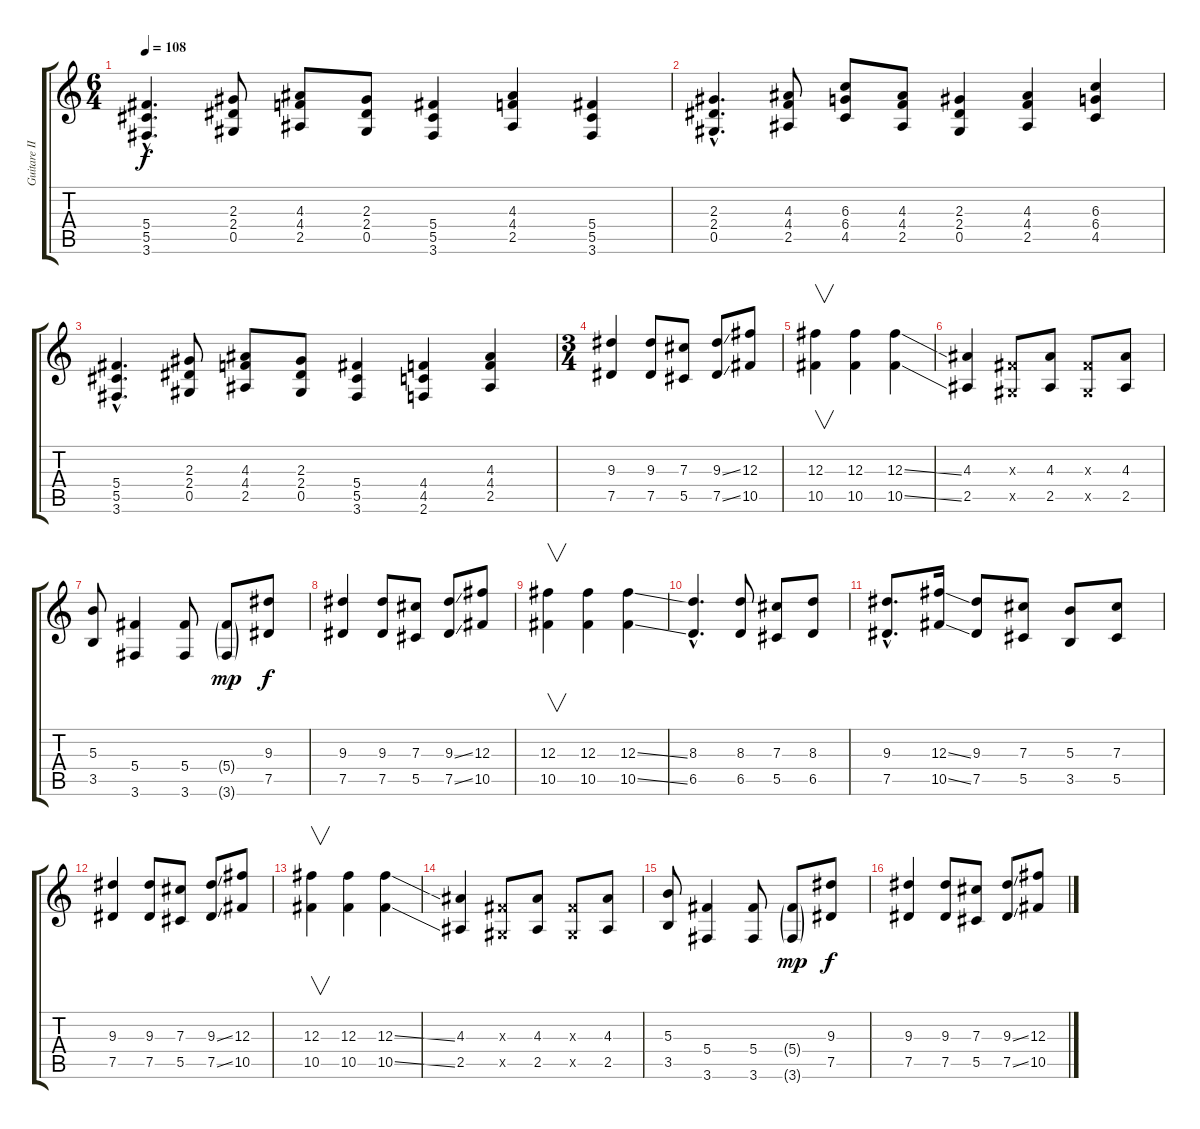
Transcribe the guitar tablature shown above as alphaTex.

\track ("Guitare II ( James )" "Guitare II") {instrument electricguitarclean}
\staff {score tabs}
\tuning (Eb4 Bb3 Gb3 Db3 Ab2 Eb2) {hide}
\ts (6 4)
\tempo 108
\clef g2
\ks c
(5.4{hac} 5.5{hac} 3.6{hac}).4{d dy f} (2.3 2.4 0.5).8 (4.3 4.4 2.5).8 (2.3 2.4 0.5).8 (5.4 5.5 3.6).4 (4.3 4.4 2.5).4 (5.4 5.5 3.6).4 |
(2.3{hac} 2.4{hac} 0.5{hac}).4{d} (4.3 4.4 2.5).8 (6.3 6.4 4.5).8 (4.3 4.4 2.5).8 (2.3 2.4 0.5).4 (4.3 4.4 2.5).4 (6.3 6.4 4.5).4 |
(5.4{hac} 5.5{hac} 3.6{hac}).4{d} (2.3 2.4 0.5).8 (4.3 4.4 2.5).8 (2.3 2.4 0.5).8 (5.4 5.5 3.6).4 (4.4 4.5 2.6).4 (4.3 4.4 2.5).4 |
\ts (3 4)
(9.3 7.5).4 (9.3 7.5).8 (7.3 5.5).8 (9.3{ss} 7.5{ss}).8 (12.3 10.5).8 |
(12.3 10.5).4{v} (12.3 10.5).4 (12.3{ss} 10.5{ss}).4 |
(4.3 2.5).4 (0.3{x} 0.5{x}).8 (4.3 2.5).8 (0.3{x} 0.5{x}).8 (4.3 2.5).8 |
(5.3 3.5).8 (5.4 3.6).4 (5.4 3.6).8 (5.4{g} 3.6{g}).8{dy mp} (9.3 7.5).8{dy f} |
(9.3 7.5).4 (9.3 7.5).8 (7.3 5.5).8 (9.3{ss} 7.5{ss}).8 (12.3 10.5).8 |
(12.3 10.5).4{v} (12.3 10.5).4 (12.3{ss} 10.5{ss}).4 |
(8.3{hac} 6.5{hac}).4{d} (8.3 6.5).8 (7.3 5.5).8 (8.3 6.5).8 |
(9.3{hac} 7.5{hac}).8{d} (12.3{ss} 10.5{ss}).16 (9.3 7.5).8 (7.3 5.5).8 (5.3 3.5).8 (7.3 5.5).8 |
(9.3 7.5).4 (9.3 7.5).8 (7.3 5.5).8 (9.3{ss} 7.5{ss}).8 (12.3 10.5).8 |
(12.3 10.5).4{v} (12.3 10.5).4 (12.3{ss} 10.5{ss}).4 |
(4.3 2.5).4 (0.3{x} 0.5{x}).8 (4.3 2.5).8 (0.3{x} 0.5{x}).8 (4.3 2.5).8 |
(5.3 3.5).8 (5.4 3.6).4 (5.4 3.6).8 (5.4{g} 3.6{g}).8{dy mp} (9.3 7.5).8{dy f} |
(9.3 7.5).4 (9.3 7.5).8 (7.3 5.5).8 (9.3{ss} 7.5{ss}).8 (12.3 10.5).8
